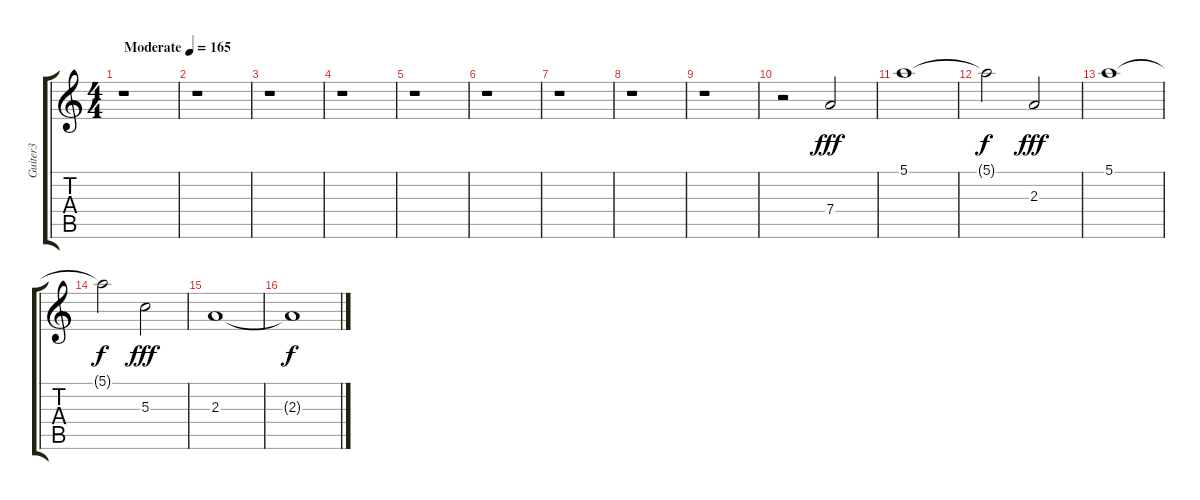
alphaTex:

\track ("Guiter3" "Guiter3") {instrument overdrivenguitar}
\staff {score tabs}
\tuning (E4 B3 G3 D3 A2 E2) {hide}
\ts (4 4)
\tempo (165 "Moderate")
\clef g2
\ks c
r.1{dy fff instrument overdrivenguitar} |
r.1 |
r.1 |
r.1 |
r.1 |
r.1 |
r.1 |
r.1 |
r.1 |
r.2 7.4.2 |
5.1.1 |
5.1{t}.2{dy f} 2.3.2{dy fff} |
5.1.1 |
5.1{t}.2{dy f} 5.3.2{dy fff} |
2.3.1 |
2.3{t}.1{dy f}
